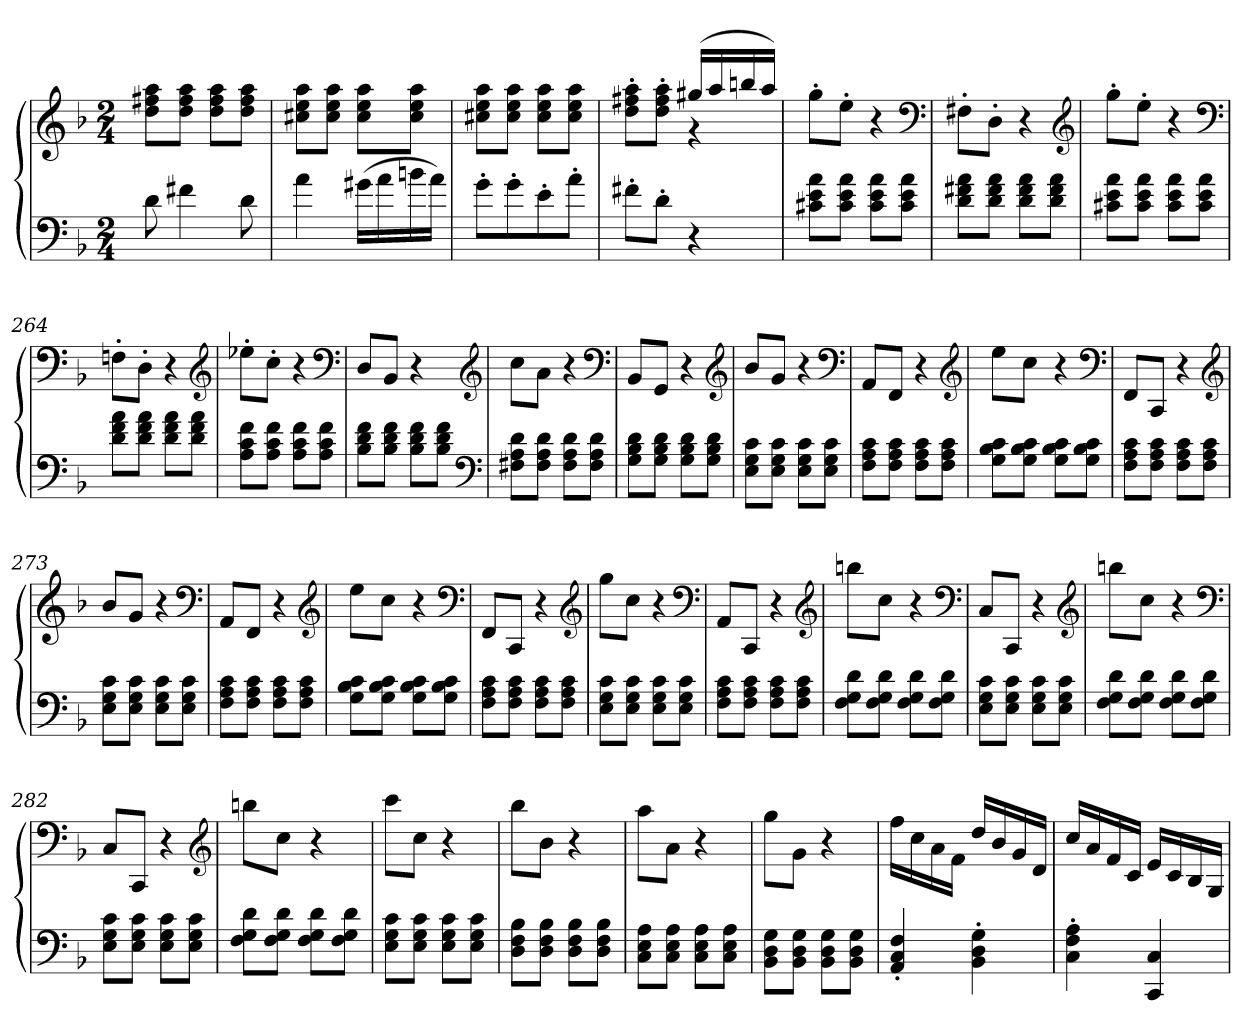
**kern	**kern
*part1	*part1
*staff2	*staff1
*clefF4	*clefG2
*k[b-]	*k[b-]
*F:	*F:
*M2/4	*M2/4
=	=
8d	8dd 8ff#X 8aaL
4f#X	8dd 8ff# 8aaJ
.	8dd 8ff# 8aaL
8d	8dd 8ff# 8aaJ
=258	=258
4a	8cc#X 8ee 8aaL
.	8cc# 8ee 8aaJ
(16g#XLL	8cc# 8ee 8aaL
16a	.
16bn	8cc# 8ee 8aaJ
16aJJ)	.
=259	=259
8g'L	8cc#X 8ee 8aaL
8g'	8cc# 8ee 8aaJ
8e'	8cc# 8ee 8aaL
8a'J	8cc# 8ee 8aaJ
=260	=260
*	*^
8f#X'L	8dd' 8ff#X' 8aa'L	4ryy
8d'J	8dd' 8ff#' 8aa'J	.
4r	(16gg#XLL	4r
.	16aa	.
.	16bbn	.
.	16aaJJ)	.
*	*v	*v
=261	=261
8c#X 8e 8aL	8gg'L
8c# 8e 8aJ	8ee'J
8c# 8e 8aL	4r
8c# 8e 8aJ	.
*	*clefF4
=262	=262
8d 8f#X 8aL	8F#X'L
8d 8f# 8aJ	8D'J
8d 8f# 8aL	4r
8d 8f# 8aJ	.
*	*clefG2
=263	=263
8c#X 8e 8aL	8gg'L
8c# 8e 8aJ	8ee'J
8c# 8e 8aL	4r
8c# 8e 8aJ	.
*	*clefF4
=264	=264
8d 8f 8aL	8Fn'L
8d 8f 8aJ	8D'J
8d 8f 8aL	4r
8d 8f 8aJ	.
*	*clefG2
=265	=265
8A 8c 8fL	8ee-X'L
8A 8c 8fJ	8cc'J
8A 8c 8fL	4r
8A 8c 8fJ	.
*	*clefF4
=266	=266
8B- 8d 8fL	8DL
8B- 8d 8fJ	8BB-J
8B- 8d 8fL	4r
8B- 8d 8fJ	.
*clefF4	*clefG2
=267	=267
8F#X 8A 8dL	8ccL
8F# 8A 8dJ	8aJ
8F# 8A 8dL	4r
8F# 8A 8dJ	.
*	*clefF4
=268	=268
8G 8B- 8dL	8BB-L
8G 8B- 8dJ	8GGJ
8G 8B- 8dL	4r
8G 8B- 8dJ	.
*	*clefG2
=269	=269
8E 8G 8cL	8b-L
8E 8G 8cJ	8gJ
8E 8G 8cL	4r
8E 8G 8cJ	.
*	*clefF4
=270	=270
8F 8A 8cL	8AAL
8F 8A 8cJ	8FFJ
8F 8A 8cL	4r
8F 8A 8cJ	.
*	*clefG2
=271	=271
8G 8B- 8cL	8eeL
8G 8B- 8cJ	8ccJ
8G 8B- 8cL	4r
8G 8B- 8cJ	.
*	*clefF4
=272	=272
8F 8A 8cL	8FFL
8F 8A 8cJ	8CCJ
8F 8A 8cL	4r
8F 8A 8cJ	.
*	*clefG2
=273	=273
8E 8G 8cL	8b-L
8E 8G 8cJ	8gJ
8E 8G 8cL	4r
8E 8G 8cJ	.
*	*clefF4
=274	=274
8F 8A 8cL	8AAL
8F 8A 8cJ	8FFJ
8F 8A 8cL	4r
8F 8A 8cJ	.
*	*clefG2
=275	=275
8G 8B- 8cL	8eeL
8G 8B- 8cJ	8ccJ
8G 8B- 8cL	4r
8G 8B- 8cJ	.
*	*clefF4
=276	=276
8F 8A 8cL	8FFL
8F 8A 8cJ	8CCJ
8F 8A 8cL	4r
8F 8A 8cJ	.
*	*clefG2
=277	=277
8E 8G 8cL	8ggL
8E 8G 8cJ	8ccJ
8E 8G 8cL	4r
8E 8G 8cJ	.
*	*clefF4
=278	=278
8F 8A 8cL	8AAL
8F 8A 8cJ	8CCJ
8F 8A 8cL	4r
8F 8A 8cJ	.
*	*clefG2
=279	=279
8F 8G 8dL	8bbnL
8F 8G 8dJ	8ccJ
8F 8G 8dL	4r
8F 8G 8dJ	.
*	*clefF4
=280	=280
8E 8G 8cL	8CL
8E 8G 8cJ	8CCJ
8E 8G 8cL	4r
8E 8G 8cJ	.
*	*clefG2
=281	=281
8F 8G 8dL	8bbnL
8F 8G 8dJ	8ccJ
8F 8G 8dL	4r
8F 8G 8dJ	.
*	*clefF4
=282	=282
8E 8G 8cL	8CL
8E 8G 8cJ	8CCJ
8E 8G 8cL	4r
8E 8G 8cJ	.
*	*clefG2
=283	=283
8F 8G 8dL	8bbnL
8F 8G 8dJ	8ccJ
8F 8G 8dL	4r
8F 8G 8dJ	.
=284	=284
8E 8G 8cL	8cccL
8E 8G 8cJ	8ccJ
8E 8G 8cL	4r
8E 8G 8cJ	.
=285	=285
8D 8F 8B-L	8bb-L
8D 8F 8B-J	8b-J
8D 8F 8B-L	4r
8D 8F 8B-J	.
=286	=286
8C 8E 8AL	8aaL
8C 8E 8AJ	8aJ
8C 8E 8AL	4r
8C 8E 8AJ	.
=287	=287
8BB- 8D 8GL	8ggL
8BB- 8D 8GJ	8gJ
8BB- 8D 8GL	4r
8BB- 8D 8GJ	.
=288	=288
4AA' 4C' 4F'	16ffLL
.	16cc
.	16a
.	16fJJ
4BB-' 4D' 4G'	16ddLL
.	16b-
.	16g
.	16dJJ
=289	=289
4C' 4F' 4A'	16ccLL
.	16a
.	16f
.	16cJJ
4CC 4C	16eLL
.	16c
.	16B-
.	16GJJ
=	=
*-	*-
